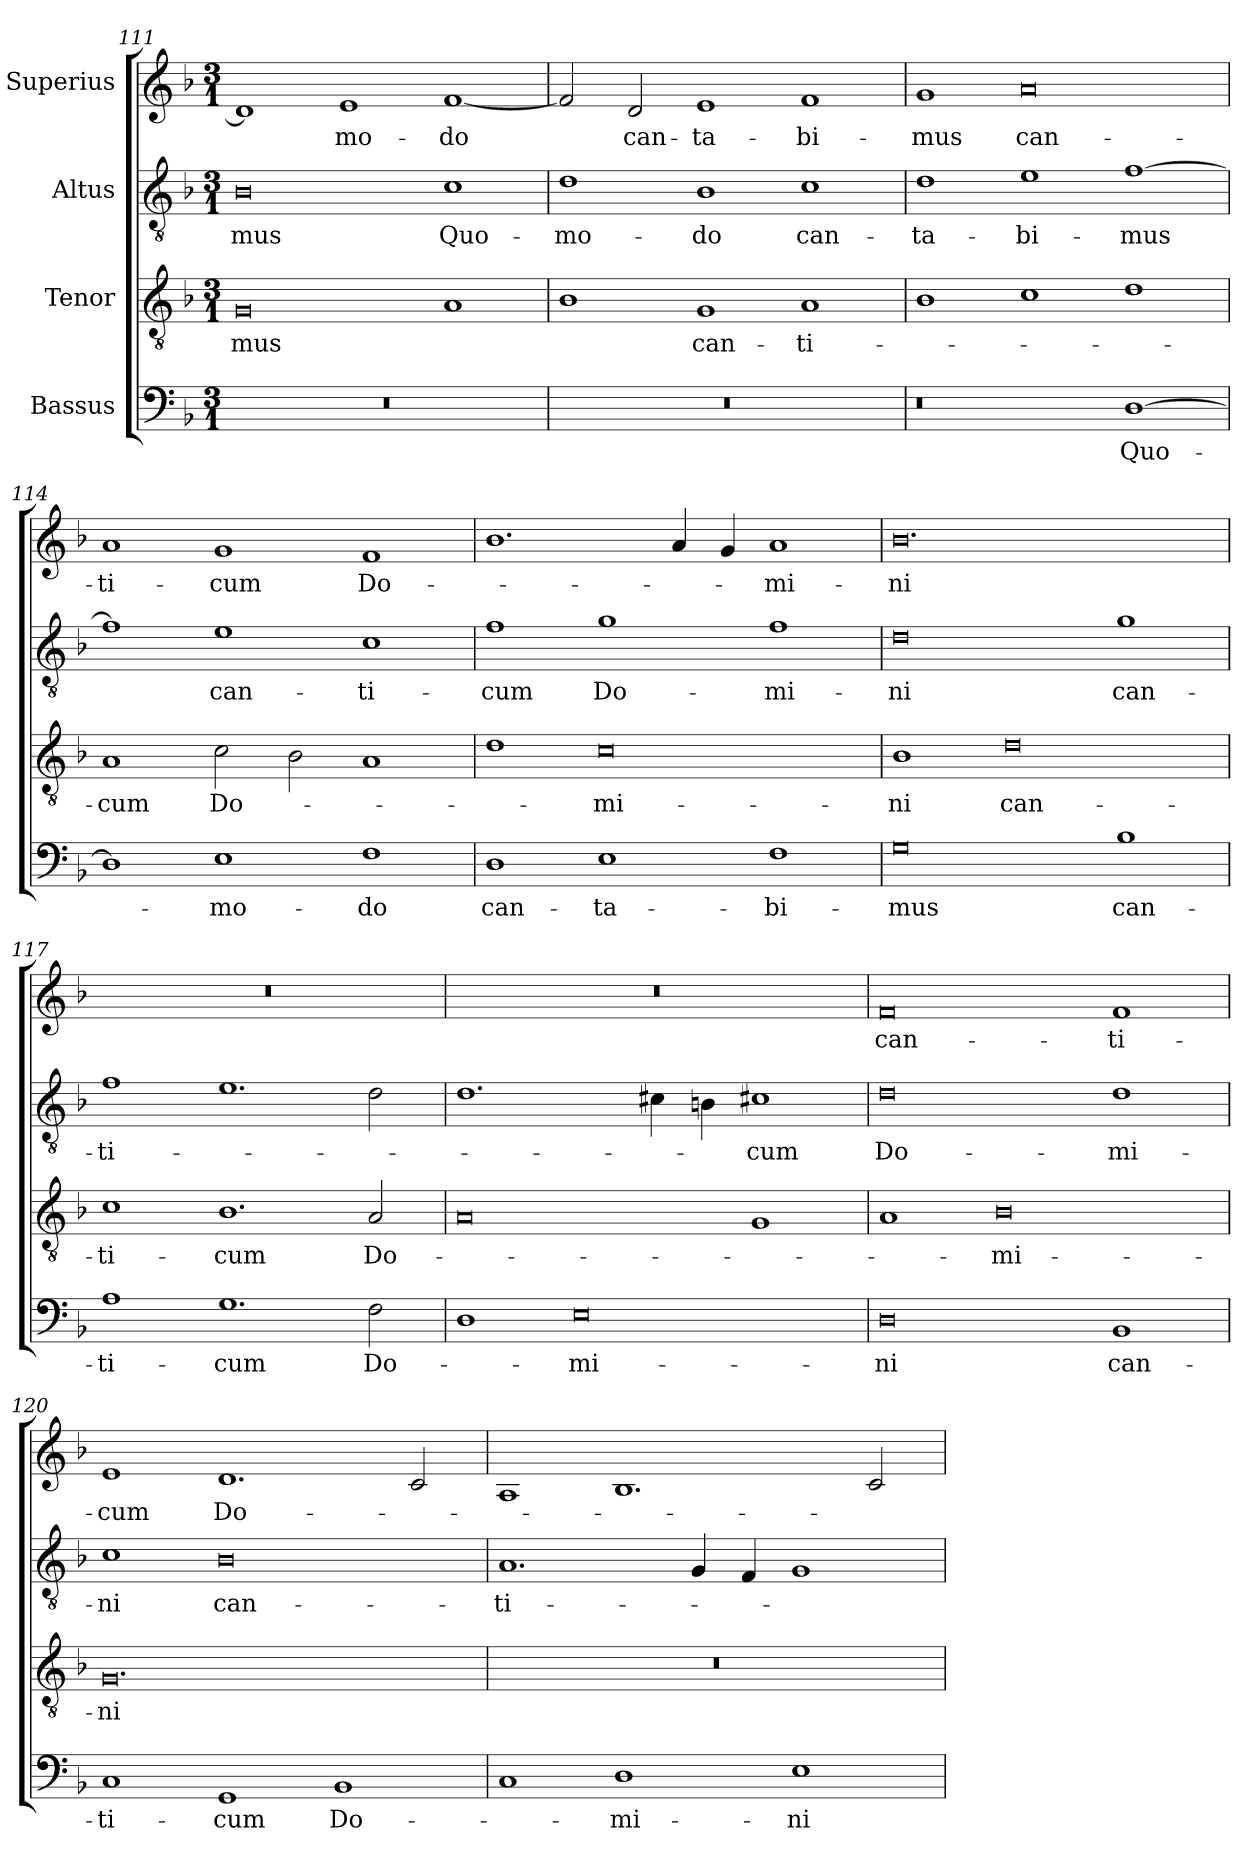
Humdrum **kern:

**kern	**text	**kern	**text	**kern	**text	**kern	**text
*part4	*part4	*part3	*part3	*part2	*part2	*part1	*part1
*staff4	*staff4	*staff3	*staff3	*staff2	*staff2	*staff1	*staff1
*I"Bassus	*	*I"Tenor	*	*I"Altus	*	*I"Superius	*
*clefF4	*	*clefGv2	*	*clefGv2	*	*clefG2	*
*k[b-]	*	*k[b-]	*	*k[b-]	*	*k[b-]	*
*M3/1	*	*M3/1	*	*M3/1	*	*M3/1	*
=111	=111	=111	=111	=111	=111	=111	=111
!LO:N:vis=0	!	!	!	!	!	!	!
0.r	.	0G/	-mus	0B-\	-mus	1d/]	.
.	.	.	.	.	.	1e/	-mo-
.	.	1A/	.	1c\	Quo-	[1f/	-do
=112	=112	=112	=112	=112	=112	=112	=112
!LO:N:vis=0	!	!	!	!	!	!	!
0.r	.	1B-\	.	1d\	-mo-	2f/]	.
.	.	.	.	.	.	2d/	can-
.	.	1G/	can-	1B-\	-do	1e/	-ta-
.	.	1A/	-ti-	1c\	can-	1f/	-bi-
=113	=113	=113	=113	=113	=113	=113	=113
0r	.	1B-\	.	1d\	-ta-	1g/	-mus
.	.	1c\	.	1e\	-bi-	0a/	can-
[1D\	Quo-	1d\	.	[1f\	-mus	.	.
=114	=114	=114	=114	=114	=114	=114	=114
1D\]	.	1A/	-cum	1f\]	.	1a/	-ti-
1E\	-mo-	2c\	Do-	1e\	can-	1g/	-cum
.	.	2B-\	.	.	.	.	.
1F\	-do	1A/	.	1c\	-ti-	1f/	Do-
=115	=115	=115	=115	=115	=115	=115	=115
1D\	can-	1d\	.	1f\	-cum	1.b-\	.
1E\	-ta-	0c\	-mi-	1g\	Do-	.	.
.	.	.	.	.	.	4a/	.
.	.	.	.	.	.	4g/	.
1F\	-bi-	.	.	1f\	-mi-	1a/	-mi-
=116	=116	=116	=116	=116	=116	=116	=116
0G\	-mus	1B-\	-ni	0d\	-ni	0.b-\	-ni
.	.	0d\	can-	.	.	.	.
1B-\	can-	.	.	1g\	can-	.	.
=117	=117	=117	=117	=117	=117	=117	=117
!	!	!	!	!	!	!LO:N:vis=0	!
1A\	-ti-	1c\	-ti-	1f\	-ti-	0.r	.
1.G\	-cum	1.B-\	-cum	1.e\	.	.	.
2F\	Do-	2A/	Do-	2d\	.	.	.
=118	=118	=118	=118	=118	=118	=118	=118
!	!	!	!	!	!	!LO:N:vis=0	!
1D\	.	0A/	.	1.d\	.	0.r	.
0E\	-mi-	.	.	.	.	.	.
.	.	.	.	4c#X\	.	.	.
.	.	.	.	4B\	.	.	.
.	.	1G/	.	1c#X\	-cum	.	.
=119	=119	=119	=119	=119	=119	=119	=119
0D\	-ni	1A/	.	0d\	Do-	0f/	can-
.	.	0B-\	-mi-	.	.	.	.
1BB-/	can-	.	.	1d\	-mi-	1f/	-ti-
=120	=120	=120	=120	=120	=120	=120	=120
1C/	-ti-	0.G/	-ni	1c\	-ni	1e/	-cum
1GG/	-cum	.	.	0B-\	can-	1.d/	Do-
1BB-/	Do-	.	.	.	.	.	.
.	.	.	.	.	.	2c/	.
=121	=121	=121	=121	=121	=121	=121	=121
!	!	!LO:N:vis=0	!	!	!	!	!
1C/	.	0.r	.	1.A/	-ti-	1A/	.
1D\	-mi-	.	.	.	.	1.B-/	.
.	.	.	.	4G/	.	.	.
.	.	.	.	4F/	.	.	.
1E\	-ni	.	.	1G/	.	.	.
.	.	.	.	.	.	2c/	.
=	=	=	=	=	=	=	=
*-	*-	*-	*-	*-	*-	*-	*-
